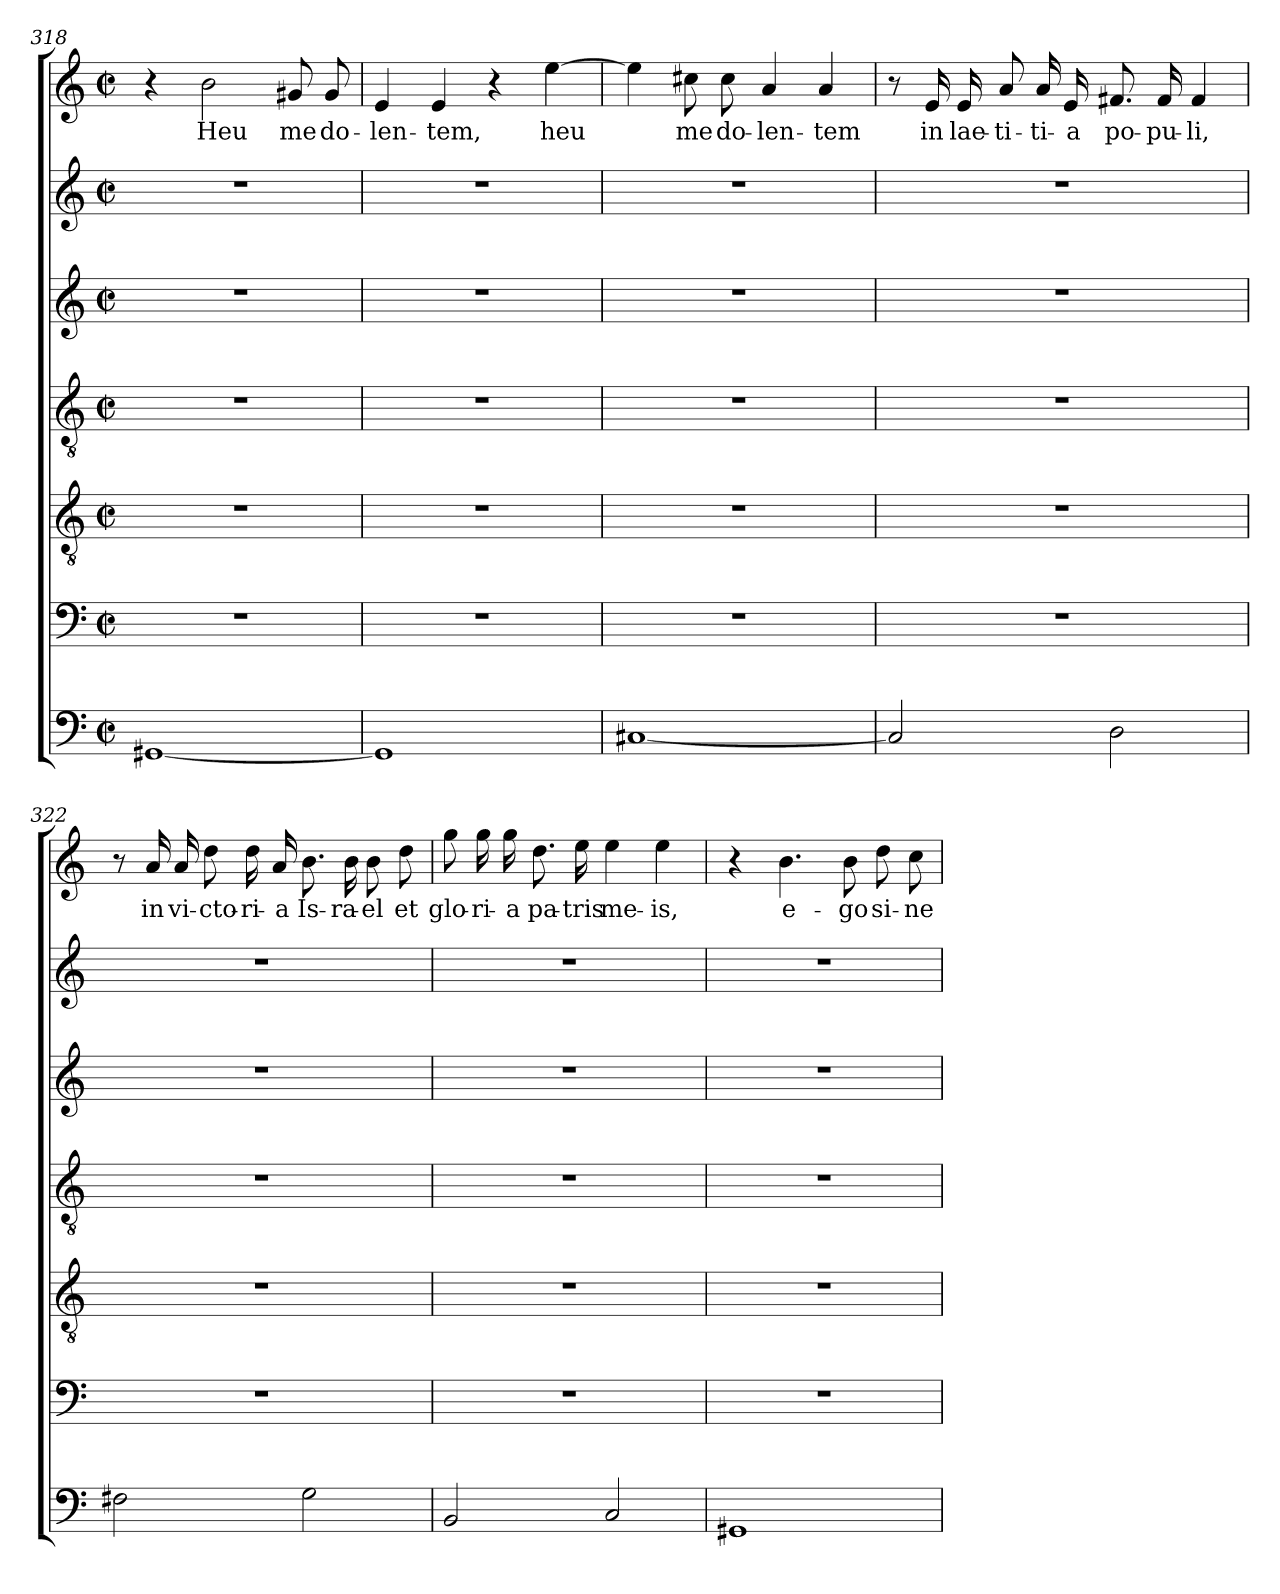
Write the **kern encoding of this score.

**kern	**kern	**kern	**kern	**kern	**kern	**kern	**text
*part7	*part6	*part5	*part4	*part3	*part2	*part1	*part1
*staff7	*staff6	*staff5	*staff4	*staff3	*staff2	*staff1	*staff1
*clefF4	*clefF4	*clefGv2	*clefGv2	*clefG2	*clefG2	*clefG2	*
*k[]	*k[]	*k[]	*k[]	*k[]	*k[]	*k[]	*
*C:	*C:	*C:	*C:	*C:	*C:	*C:	*
*M2/2	*M2/2	*M2/2	*M2/2	*M2/2	*M2/2	*M2/2	*
*met(c|)	*met(c|)	*met(c|)	*met(c|)	*met(c|)	*met(c|)	*met(c|)	*
=318	=318	=318	=318	=318	=318	=318	=318
[1GG#X	1r	1r	1r	1r	1r	4r	.
.	.	.	.	.	.	2b\	Heu
.	.	.	.	.	.	8g#X/	me
.	.	.	.	.	.	8g#/	do-
=319	=319	=319	=319	=319	=319	=319	=319
1GG#]	1r	1r	1r	1r	1r	4e/	-len-
.	.	.	.	.	.	4e/	-tem,
.	.	.	.	.	.	4r	.
.	.	.	.	.	.	[4ee\	heu
=320	=320	=320	=320	=320	=320	=320	=320
[1C#X	1r	1r	1r	1r	1r	4ee\]	.
.	.	.	.	.	.	8cc#X\	me
.	.	.	.	.	.	8cc#\	do-
.	.	.	.	.	.	4a/	-len-
.	.	.	.	.	.	4a/	-tem
!!LO:LB:g=z
=321	=321	=321	=321	=321	=321	=321	=321
2C#/]	1r	1r	1r	1r	1r	8r	.
.	.	.	.	.	.	16e/	in
.	.	.	.	.	.	16e/	lae-
.	.	.	.	.	.	8a/	-ti-
.	.	.	.	.	.	16a/	-ti-
.	.	.	.	.	.	16e/	-a
2D\	.	.	.	.	.	8.f#X/	po-
.	.	.	.	.	.	16f#/	-pu-
.	.	.	.	.	.	4f#/	-li,
=322	=322	=322	=322	=322	=322	=322	=322
2F#X\	1r	1r	1r	1r	1r	8r	.
.	.	.	.	.	.	16a/	in
.	.	.	.	.	.	16a/	vi-
.	.	.	.	.	.	8dd\	-cto-
.	.	.	.	.	.	16dd\	-ri-
.	.	.	.	.	.	16a/	-a
2G\	.	.	.	.	.	8.b\	Is-
.	.	.	.	.	.	16b\	-ra-
.	.	.	.	.	.	8b\	-el
.	.	.	.	.	.	8dd\	et
=323	=323	=323	=323	=323	=323	=323	=323
2BB/	1r	1r	1r	1r	1r	8gg\	glo-
.	.	.	.	.	.	16gg\	-ri-
.	.	.	.	.	.	16gg\	-a
.	.	.	.	.	.	8.dd\	pa-
.	.	.	.	.	.	16ee\	-tris
2C/	.	.	.	.	.	4ee\	me-
.	.	.	.	.	.	4ee\	-is,
=324	=324	=324	=324	=324	=324	=324	=324
1GG#X	1r	1r	1r	1r	1r	4r	.
.	.	.	.	.	.	4.b\	e-
.	.	.	.	.	.	8b\	-go
.	.	.	.	.	.	8dd\	si-
.	.	.	.	.	.	8cc\	-ne
=	=	=	=	=	=	=	=
*-	*-	*-	*-	*-	*-	*-	*-
